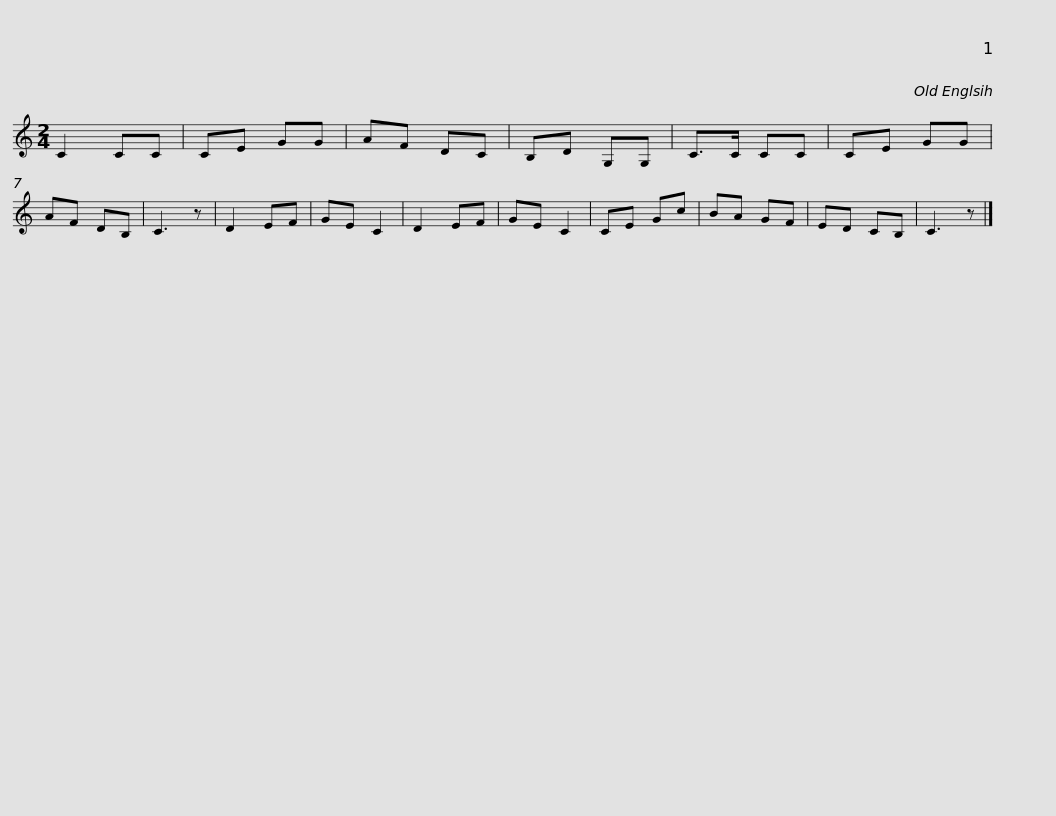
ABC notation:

X:1
L:1/8
M:2/4
I:linebreak $
K:C
V:1 treble
V:1
 C2 CC | CE GG | AF DC | B,D G,G, |$ C>C CC | %5
 CE GG | AF DB, | C3 z |$ D2 EF | GE C2 | %10
 D2 EF | GE C2 |$ CE Gc | BA GF | ED CB, | %15
 C3 z |] %16
